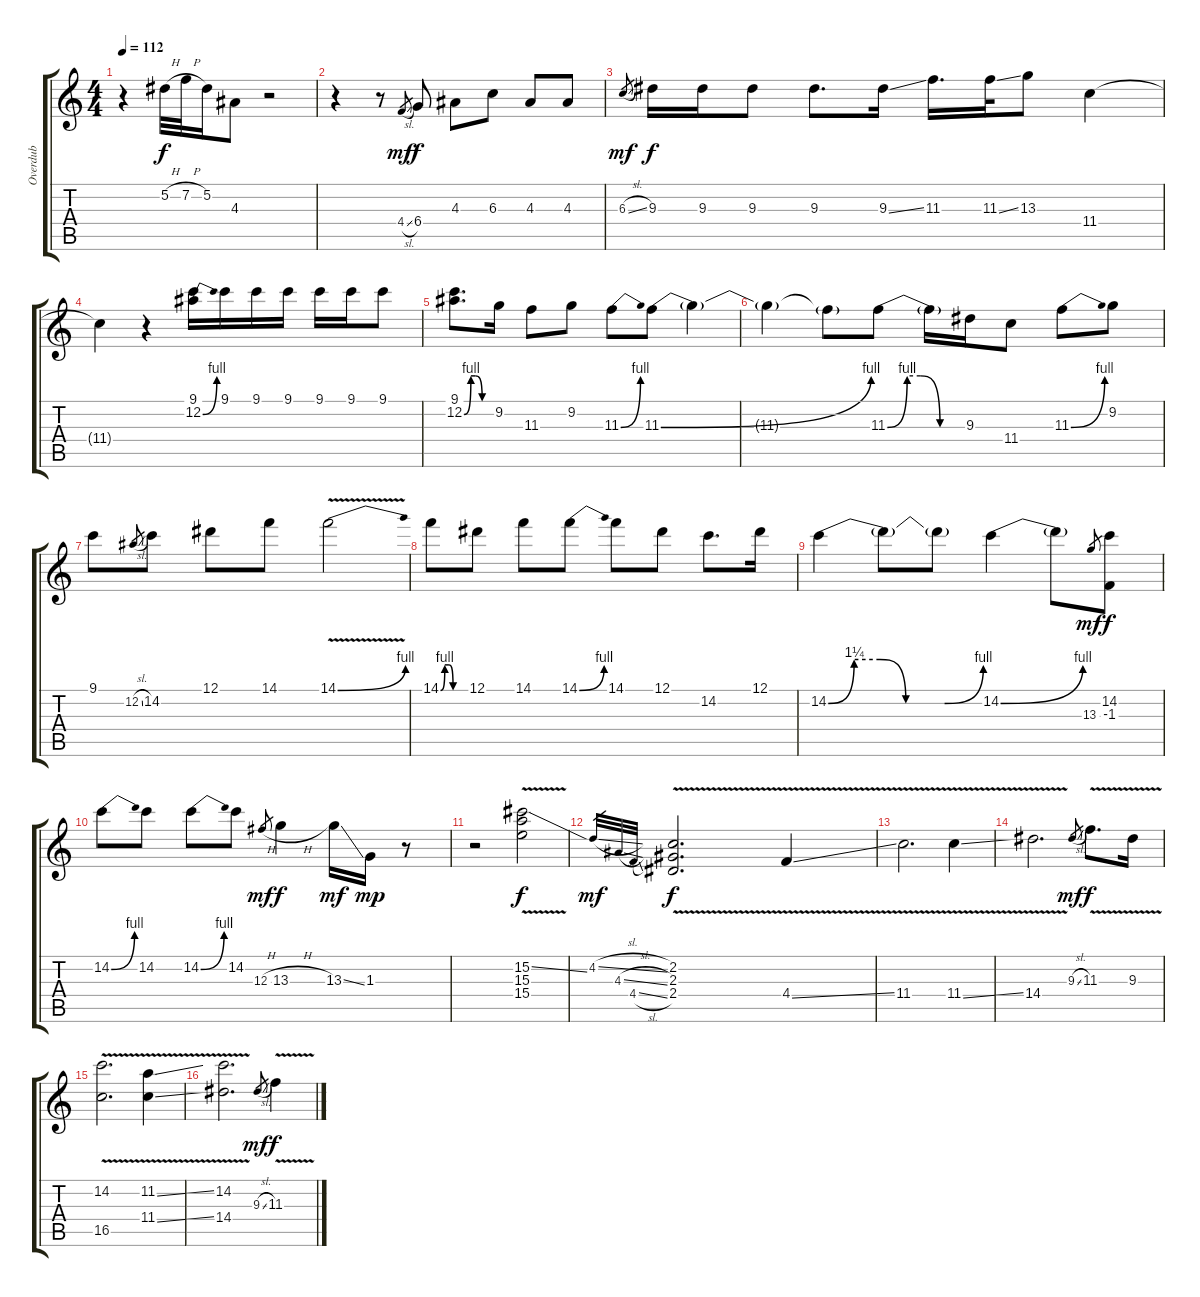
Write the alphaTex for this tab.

\track ("Overdub" "Overdub") {instrument fretlessbass}
\staff {score tabs}
\tuning (Eb4 Bb3 Gb3 Db3 Ab2 Eb2) {hide}
\ts (4 4)
\tempo 112
\clef g2
\ks c
r.4{dy f} 5.2{h}.32 7.2{h}.32 5.2.16 4.3.8 r.2 |
r.4 r.8 4.4{sl}.8{gr dy mf} 6.4.8{dy f} 4.3.8 6.3.8 4.3.8 4.3.8 |
6.3{sl}.8{gr dy mf} 9.3.16{dy f} 9.3.16 9.3.8 9.3.8{d} 9.3{ss}.16 11.3.16{d} 11.3{ss}.32 13.3.8 11.4.4 |
11.4{t}.4 r.4 (9.1 12.2{be (bend 0 0 60 4)}).16 9.1.16 9.1.16 9.1.16 9.1.16 9.1.16 9.1.8 |
(9.1 12.2{be (custom 0 0 15 4 25 4 40 0 60 0)}).8{d} 9.2.16 11.3.8 9.2.8 11.3{be (bend 0 0 60 4)}.8 11.3{be (bend 0 0 60 4)}.8 11.3{t}.4 |
11.3{t}.4 11.3{t}.8 11.3{be (custom 0 0 15 4 25 4 40 0 60 0)}.8 11.3{t}.16 9.3.16 11.4.8 11.3{be (bend 0 0 60 4)}.8 9.2.8 |
9.1.8 12.2{sl}.8{gr} 14.2.8 12.1.8 14.1.8 14.1{be (bend 0 0 60 4) v}.2 |
14.1{be (custom 0 0 10 4 20 4 30 0 60 0)}.8 12.1.8 14.1.8 14.1{be (bend 0 0 60 4)}.8 14.1.8 12.1.8 14.2.8{d} 12.1.16 |
14.2{be (custom 0 0 10 5 20 5 30 0 45 0 60 4)}.4 14.2{t}.8 14.2{t}.8 14.2{be (bend 0 0 60 4)}.4 14.2{t}.8 13.3.8{gr dy mf} (14.2 -1.3).8{dy f} |
14.2{be (bend 0 0 60 4)}.8 14.2.8 14.2{be (bend 0 0 60 4)}.8 14.2.8 12.3{h}.8{gr dy mf} 13.3{h}.4{dy f} 13.3{ss}.16{dy mf} 1.3.16{dy mp} r.8 |
r.2 (15.2{v ss} 15.3{v} 15.4{v}).2{dy f} |
4.2{sl}.32{gr dy mf} 4.3{sl}.32{gr} 4.4{sl}.32{gr} (2.2{v} 2.3{v} 2.4{v}).2{d dy f} 4.4{v ss}.4 |
11.4{v}.2{d} 11.4{v ss}.4 |
14.4{v}.2{d} 9.3{sl}.8{gr dy mf} 11.3{v}.8{d dy f} 9.3{v}.16 |
(14.2{v} 16.5{v}).2{d} (11.2{v ss} 11.4{v ss}).4 |
(14.2{v} 14.4{v}).2{d} 9.3{sl}.8{gr dy mf} 11.3{v}.4{dy f}
